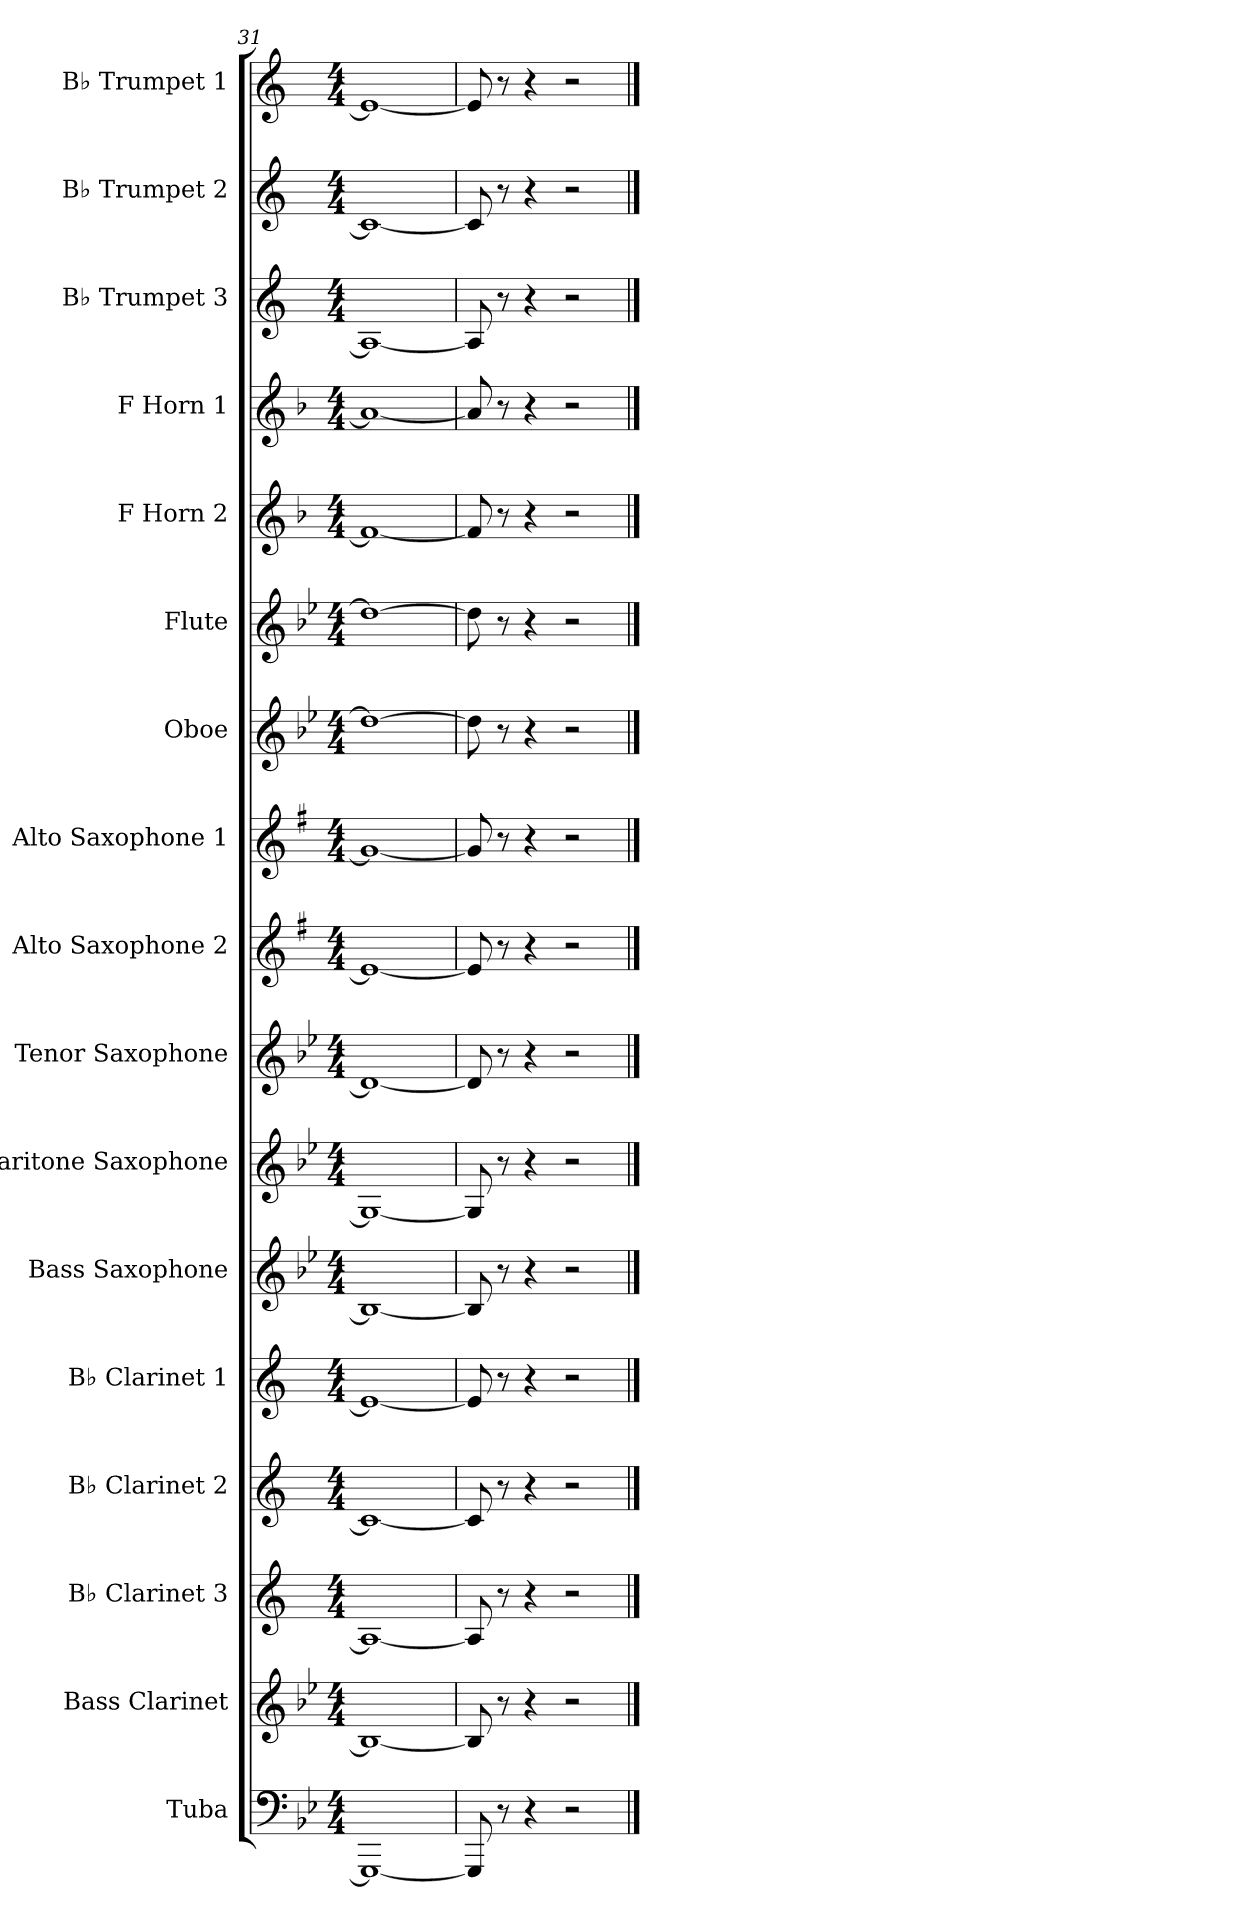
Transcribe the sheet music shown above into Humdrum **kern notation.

**kern	**kern	**kern	**kern	**kern	**kern	**kern	**kern	**kern	**kern	**kern	**kern	**kern	**kern	**kern	**kern	**kern
*part17	*part16	*part15	*part14	*part13	*part12	*part11	*part10	*part9	*part8	*part7	*part6	*part5	*part4	*part3	*part2	*part1
*staff17	*staff16	*staff15	*staff14	*staff13	*staff12	*staff11	*staff10	*staff9	*staff8	*staff7	*staff6	*staff5	*staff4	*staff3	*staff2	*staff1
*I"Tuba	*I"Bass Clarinet	*I"B♭ Clarinet 3	*I"B♭ Clarinet 2	*I"B♭ Clarinet 1	*I"Bass Saxophone	*I"Baritone Saxophone	*I"Tenor Saxophone	*I"Alto Saxophone 2	*I"Alto Saxophone 1	*I"Oboe	*I"Flute	*I"F Horn 2	*I"F Horn 1	*I"B♭ Trumpet 3	*I"B♭ Trumpet 2	*I"B♭ Trumpet 1
*I'Tuba	*I'Bass Cl.	*I'B♭ Cl. 3	*I'B♭ Cl. 2	*I'B♭ Cl. 1	*I'Bass Sax	*I'Bari Sax	*I'Tenor Sax	*I'Alto Sax 2	*I'Alto Sax 1	*I'Oboe	*I'Flute	*I'F Horn 2	*I'F Horn  1	*I'B♭ Tpt. 3	*I'B♭ Tpt. 2	*I'B♭ Tpt. 1
*clefF4	*clefG2	*clefG2	*clefG2	*clefG2	*clefG2	*clefG2	*clefG2	*clefG2	*clefG2	*clefG2	*clefG2	*clefG2	*clefG2	*clefG2	*clefG2	*clefG2
*	*ITrd8c14	*ITrd1c2	*ITrd1c2	*ITrd1c2	*ITrd15c26	*ITrd12c21	*ITrd8c14	*ITrd5c9	*ITrd5c9	*	*	*ITrd4c7	*ITrd4c7	*ITrd1c2	*ITrd1c2	*ITrd1c2
*k[b-e-]	*k[b-e-]	*k[b-e-]	*k[b-e-]	*k[b-e-]	*k[b-e-]	*k[b-e-]	*k[b-e-]	*k[b-e-]	*k[b-e-]	*k[b-e-]	*k[b-e-]	*k[b-e-]	*k[b-e-]	*k[b-e-]	*k[b-e-]	*k[b-e-]
*M4/4	*M4/4	*M4/4	*M4/4	*M4/4	*M4/4	*M4/4	*M4/4	*M4/4	*M4/4	*M4/4	*M4/4	*M4/4	*M4/4	*M4/4	*M4/4	*M4/4
=31	=31	=31	=31	=31	=31	=31	=31	=31	=31	=31	=31	=31	=31	=31	=31	=31
1GGG_	1BB-_	1G_	1B-_	1d_	1BBB-_	1GG_	1D_	1G_	1B-_	1dd_	1dd_	1B-_	1d_	1G_	1B-_	1d_
=32	=32	=32	=32	=32	=32	=32	=32	=32	=32	=32	=32	=32	=32	=32	=32	=32
8GGG/]	8BB-/]	8G/]	8B-/]	8d/]	8BBB-/]	8GG/]	8D/]	8G/]	8B-/]	8dd\]	8dd\]	8B-/]	8d/]	8G/]	8B-/]	8d/]
8r	8r	8r	8r	8r	8r	8r	8r	8r	8r	8r	8r	8r	8r	8r	8r	8r
4r	4r	4r	4r	4r	4r	4r	4r	4r	4r	4r	4r	4r	4r	4r	4r	4r
2r	2r	2r	2r	2r	2r	2r	2r	2r	2r	2r	2r	2r	2r	2r	2r	2r
==	==	==	==	==	==	==	==	==	==	==	==	==	==	==	==	==
*-	*-	*-	*-	*-	*-	*-	*-	*-	*-	*-	*-	*-	*-	*-	*-	*-
